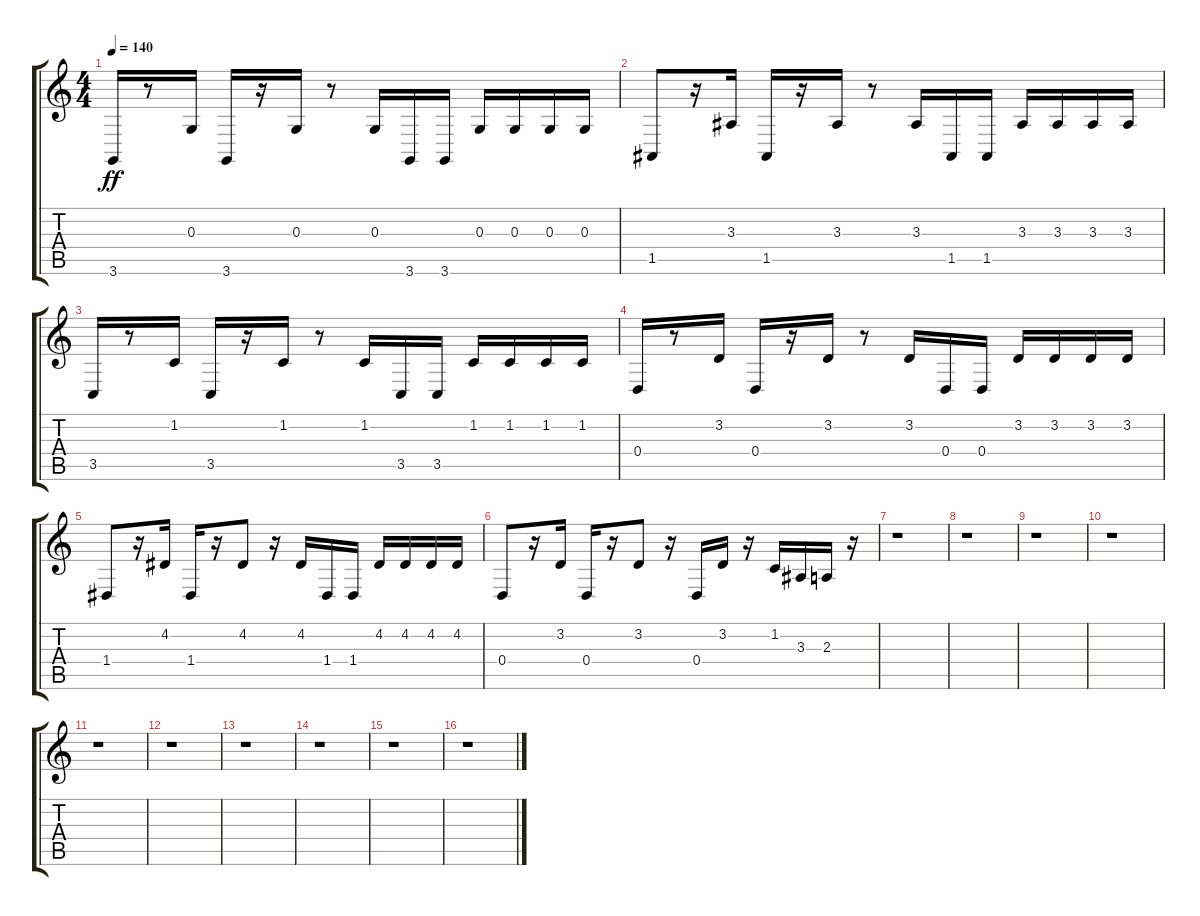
\track "" {instrument lead2sawtooth}
\staff {score tabs}
\tuning (E4 B3 G3 D3 A2 E2) {hide}
\ts (4 4)
\tempo 140
\clef g2
\ks c
3.6.16{dy ff} r.8 0.3.16 3.6.16 r.16 0.3.16 r.8 0.3.16 3.6.16 3.6.16 0.3.16 0.3.16 0.3.16 0.3.16 |
1.5.8 r.16 3.3.16 1.5.16 r.16 3.3.16 r.8 3.3.16 1.5.16 1.5.16 3.3.16 3.3.16 3.3.16 3.3.16 |
3.5.16 r.8 1.2.16 3.5.16 r.16 1.2.16 r.8 1.2.16 3.5.16 3.5.16 1.2.16 1.2.16 1.2.16 1.2.16 |
0.4.16 r.8 3.2.16 0.4.16 r.16 3.2.16 r.8 3.2.16 0.4.16 0.4.16 3.2.16 3.2.16 3.2.16 3.2.16 |
1.4.8 r.16 4.2.16 1.4.16 r.16 4.2.8 r.16 4.2.16 1.4.16 1.4.16 4.2.16 4.2.16 4.2.16 4.2.16 |
0.4.8 r.16 3.2.16 0.4.16 r.16 3.2.8 r.16 0.4.16 3.2.16 r.16 1.2.16 3.3.16 2.3.16 r.16 |
r.1 |
r.1 |
r.1 |
r.1 |
r.1 |
r.1 |
r.1 |
r.1 |
r.1 |
r.1
